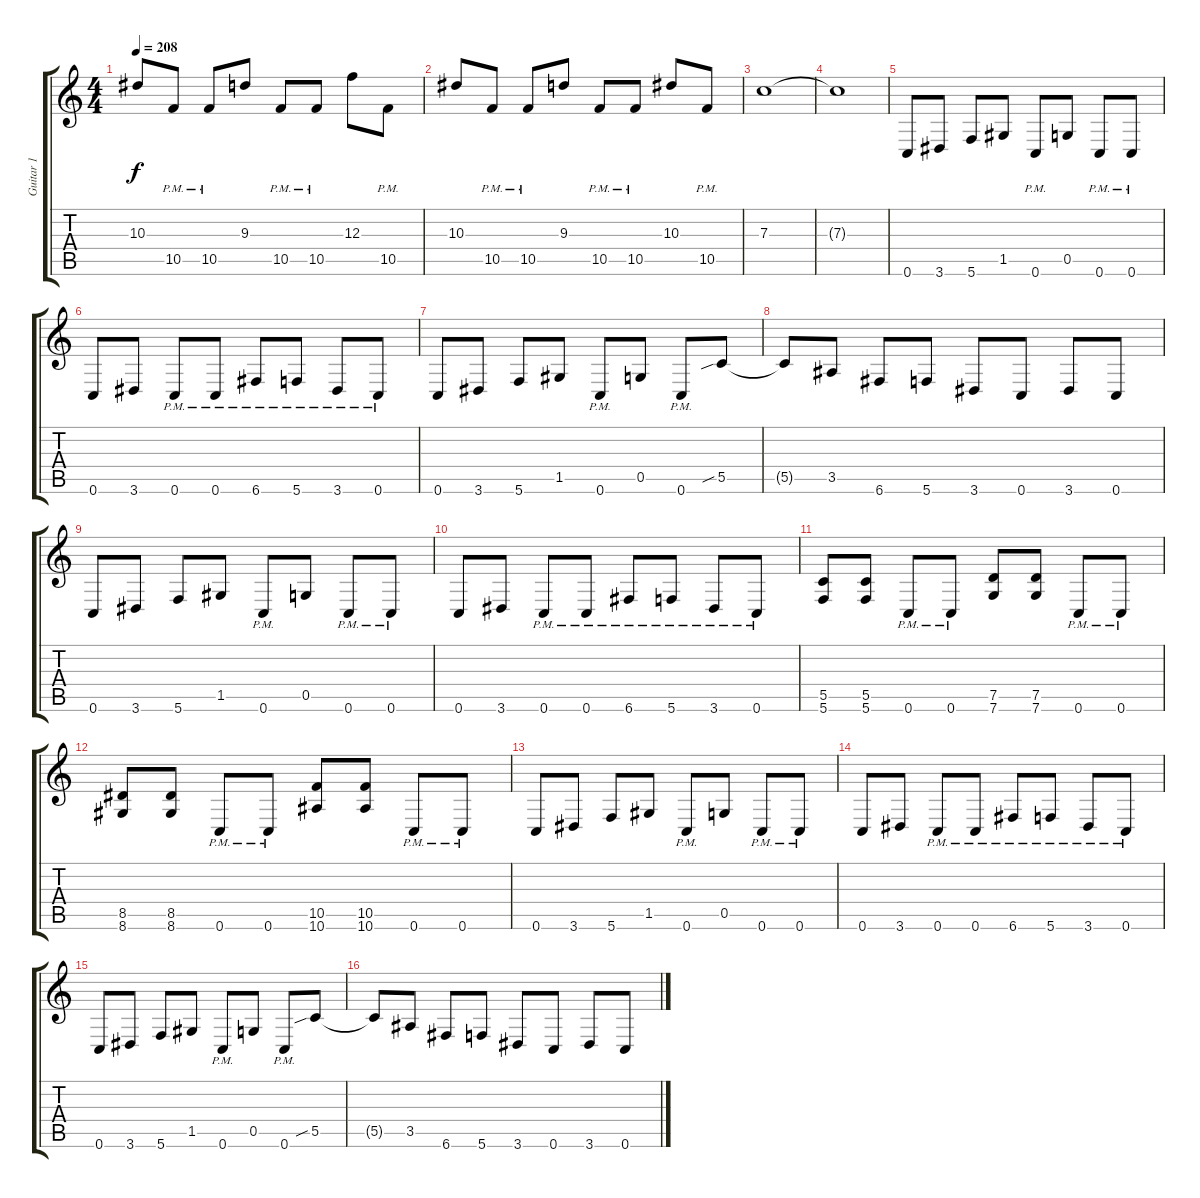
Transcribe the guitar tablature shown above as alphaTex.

\track ("Guitar 1" "Guitar 1") {instrument distortionguitar}
\staff {score tabs}
\tuning (D4 A3 F3 C3 G2 C2) {hide}
\ts (4 4)
\tempo 208
\clef g2
\ks c
10.3.8{dy f} 10.5{pm}.8 10.5{pm}.8 9.3.8 10.5{pm}.8 10.5{pm}.8 12.3.8 10.5{pm}.8 |
10.3.8 10.5{pm}.8 10.5{pm}.8 9.3.8 10.5{pm}.8 10.5{pm}.8 10.3.8 10.5{pm}.8 |
7.3.1 |
7.3{t}.1 |
0.6.8 3.6.8 5.6.8 1.5.8 0.6{pm}.8 0.5.8 0.6{pm}.8 0.6{pm}.8 |
0.6.8 3.6.8 0.6{pm}.8 0.6{pm}.8 6.6{pm}.8 5.6{pm}.8 3.6{pm}.8 0.6{pm}.8 |
0.6.8 3.6.8 5.6.8 1.5.8 0.6{pm}.8 0.5.8 0.6{pm}.8 5.5{sib}.8 |
5.5{t}.8 3.5.8 6.6.8 5.6.8 3.6.8 0.6.8 3.6.8 0.6.8 |
0.6.8 3.6.8 5.6.8 1.5.8 0.6{pm}.8 0.5.8 0.6{pm}.8 0.6{pm}.8 |
0.6.8 3.6.8 0.6{pm}.8 0.6{pm}.8 6.6{pm}.8 5.6{pm}.8 3.6{pm}.8 0.6{pm}.8 |
(5.5 5.6).8 (5.5 5.6).8 0.6{pm}.8 0.6{pm}.8 (7.5 7.6).8 (7.5 7.6).8 0.6{pm}.8 0.6{pm}.8 |
(8.5 8.6).8 (8.5 8.6).8 0.6{pm}.8 0.6{pm}.8 (10.5 10.6).8 (10.5 10.6).8 0.6{pm}.8 0.6{pm}.8 |
0.6.8 3.6.8 5.6.8 1.5.8 0.6{pm}.8 0.5.8 0.6{pm}.8 0.6{pm}.8 |
0.6.8 3.6.8 0.6{pm}.8 0.6{pm}.8 6.6{pm}.8 5.6{pm}.8 3.6{pm}.8 0.6{pm}.8 |
0.6.8 3.6.8 5.6.8 1.5.8 0.6{pm}.8 0.5.8 0.6{pm}.8 5.5{sib}.8 |
5.5{t}.8 3.5.8 6.6.8 5.6.8 3.6.8 0.6.8 3.6.8 0.6.8
